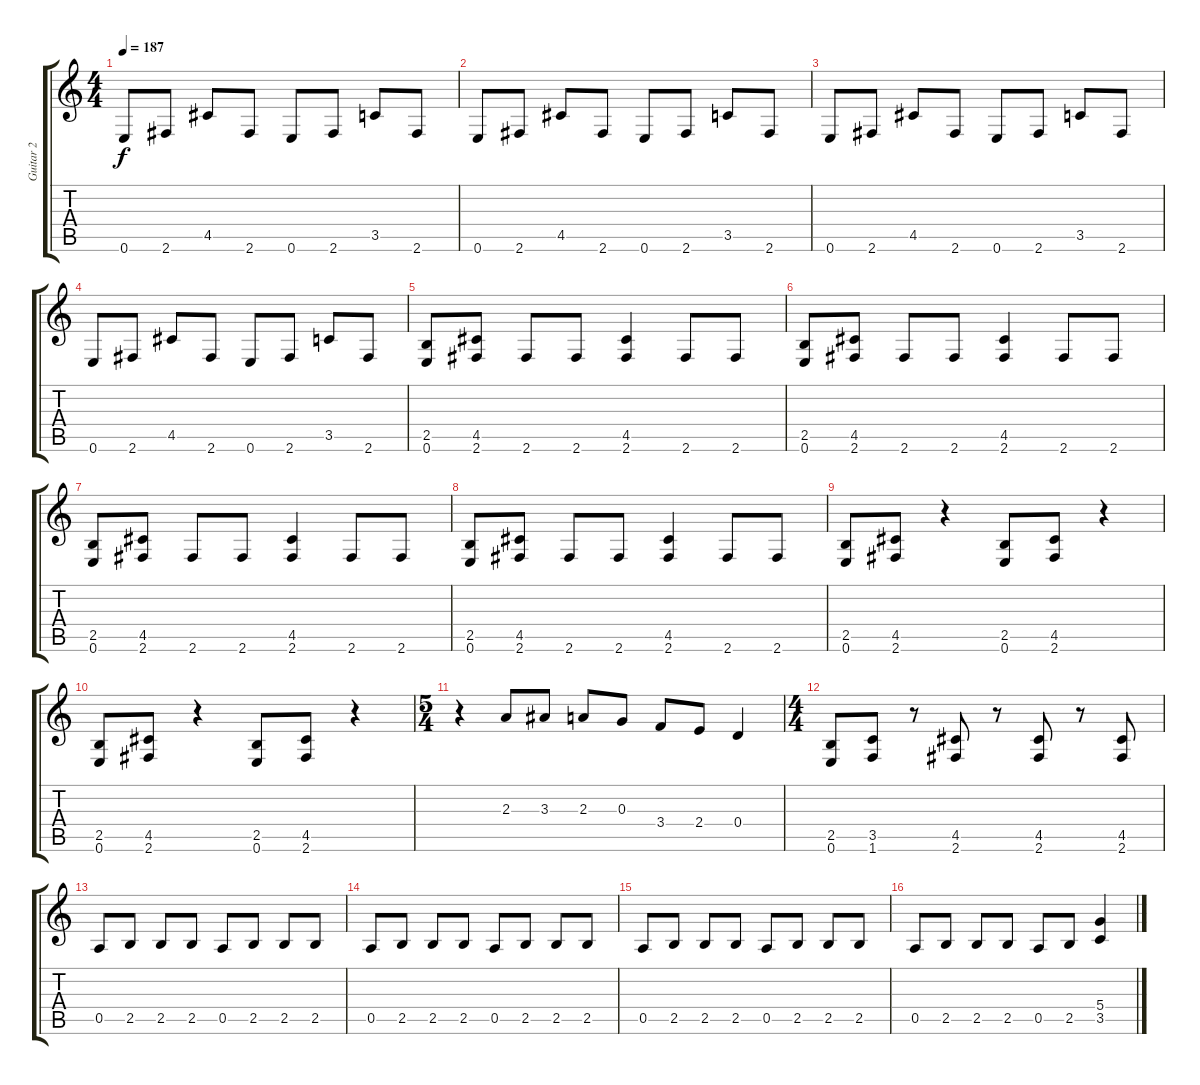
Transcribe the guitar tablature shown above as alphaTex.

\track ("Guitar 2" "Guitar 2") {instrument distortionguitar}
\staff {score tabs}
\tuning (E4 B3 G3 D3 A2 E2) {hide}
\ts (4 4)
\tempo 187
\clef g2
\ks c
0.6.8{dy f} 2.6.8 4.5.8 2.6.8 0.6.8 2.6.8 3.5.8 2.6.8 |
0.6.8 2.6.8 4.5.8 2.6.8 0.6.8 2.6.8 3.5.8 2.6.8 |
0.6.8 2.6.8 4.5.8 2.6.8 0.6.8 2.6.8 3.5.8 2.6.8 |
0.6.8 2.6.8 4.5.8 2.6.8 0.6.8 2.6.8 3.5.8 2.6.8 |
(2.5 0.6).8 (4.5 2.6).8 2.6.8 2.6.8 (4.5 2.6).4 2.6.8 2.6.8 |
(2.5 0.6).8 (4.5 2.6).8 2.6.8 2.6.8 (4.5 2.6).4 2.6.8 2.6.8 |
(2.5 0.6).8 (4.5 2.6).8 2.6.8 2.6.8 (4.5 2.6).4 2.6.8 2.6.8 |
(2.5 0.6).8 (4.5 2.6).8 2.6.8 2.6.8 (4.5 2.6).4 2.6.8 2.6.8 |
(2.5 0.6).8 (4.5 2.6).8 r.4 (2.5 0.6).8 (4.5 2.6).8 r.4 |
(2.5 0.6).8 (4.5 2.6).8 r.4 (2.5 0.6).8 (4.5 2.6).8 r.4 |
\ts (5 4)
r.4 2.3.8 3.3.8 2.3.8 0.3.8 3.4.8 2.4.8 0.4.4 |
\ts (4 4)
(2.5 0.6).8 (3.5 1.6).8 r.8 (4.5 2.6).8 r.8 (4.5 2.6).8 r.8 (4.5 2.6).8 |
0.5.8 2.5.8 2.5.8 2.5.8 0.5.8 2.5.8 2.5.8 2.5.8 |
0.5.8 2.5.8 2.5.8 2.5.8 0.5.8 2.5.8 2.5.8 2.5.8 |
0.5.8 2.5.8 2.5.8 2.5.8 0.5.8 2.5.8 2.5.8 2.5.8 |
0.5.8 2.5.8 2.5.8 2.5.8 0.5.8 2.5.8 (5.4 3.5).4
